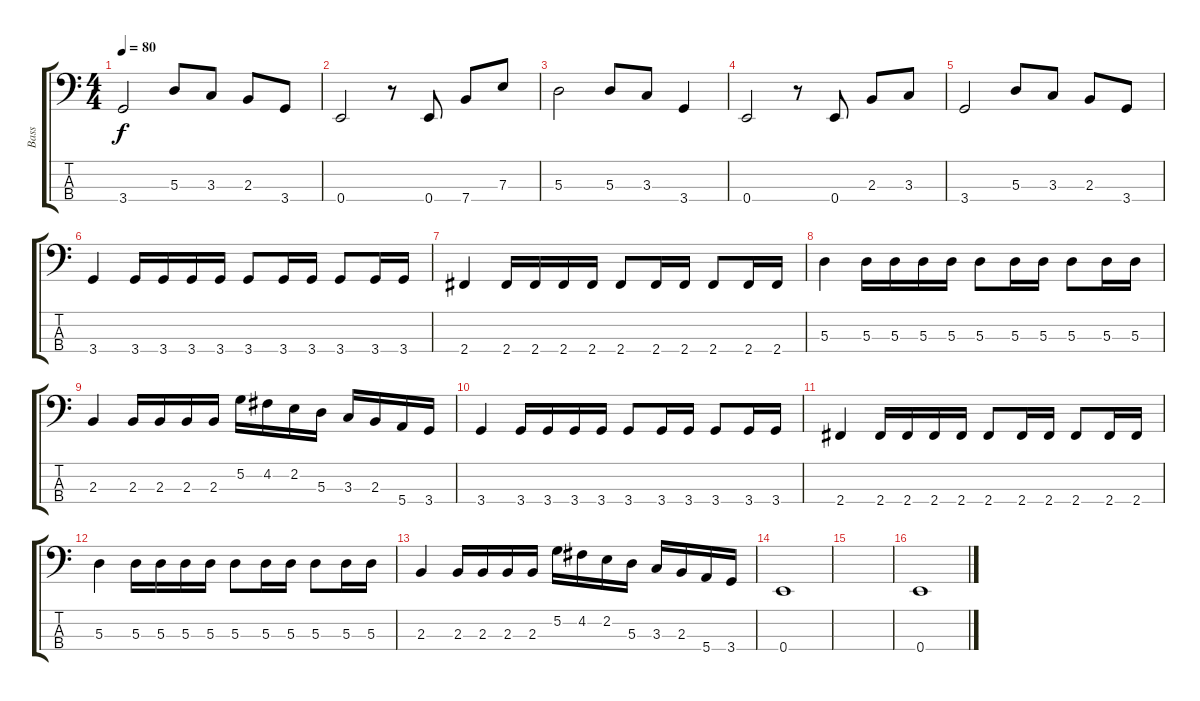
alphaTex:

\track ("Bass" "Bass") {instrument electricbassfinger}
\staff {score tabs}
\tuning (G2 D2 A1 E1) {hide}
\ts (4 4)
\tempo 80
\clef f4
\ks c
3.4.2{dy f} 5.3.8 3.3.8 2.3.8 3.4.8 |
0.4.2 r.8 0.4.8 7.4.8 7.3.8 |
5.3.2 5.3.8 3.3.8 3.4.4 |
0.4.2 r.8 0.4.8 2.3.8 3.3.8 |
3.4.2 5.3.8 3.3.8 2.3.8 3.4.8 |
3.4.4 3.4.16 3.4.16 3.4.16 3.4.16 3.4.8 3.4.16 3.4.16 3.4.8 3.4.16 3.4.16 |
2.4.4 2.4.16 2.4.16 2.4.16 2.4.16 2.4.8 2.4.16 2.4.16 2.4.8 2.4.16 2.4.16 |
5.3.4 5.3.16 5.3.16 5.3.16 5.3.16 5.3.8 5.3.16 5.3.16 5.3.8 5.3.16 5.3.16 |
2.3.4 2.3.16 2.3.16 2.3.16 2.3.16 5.2.16 4.2.16 2.2.16 5.3.16 3.3.16 2.3.16 5.4.16 3.4.16 |
3.4.4 3.4.16 3.4.16 3.4.16 3.4.16 3.4.8 3.4.16 3.4.16 3.4.8 3.4.16 3.4.16 |
2.4.4 2.4.16 2.4.16 2.4.16 2.4.16 2.4.8 2.4.16 2.4.16 2.4.8 2.4.16 2.4.16 |
5.3.4 5.3.16 5.3.16 5.3.16 5.3.16 5.3.8 5.3.16 5.3.16 5.3.8 5.3.16 5.3.16 |
2.3.4 2.3.16 2.3.16 2.3.16 2.3.16 5.2.16 4.2.16 2.2.16 5.3.16 3.3.16 2.3.16 5.4.16 3.4.16 |
0.4.1 |
|
0.4.1
